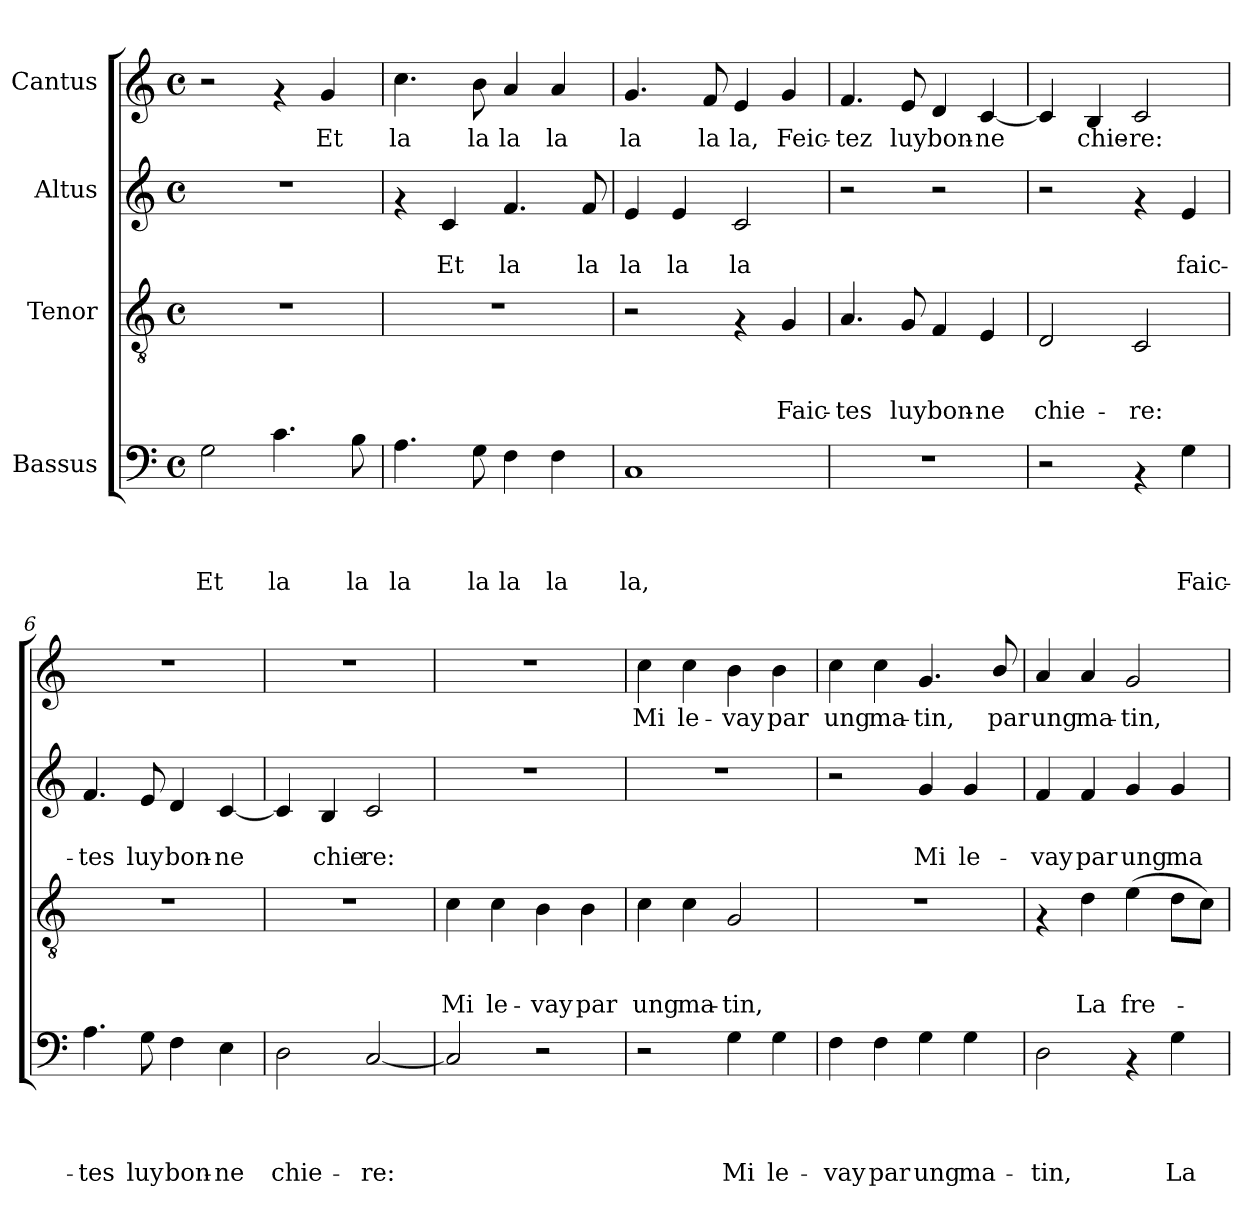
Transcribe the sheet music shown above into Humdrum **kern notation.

**kern	**text	**text	**text	**text	**kern	**text	**text	**text	**kern	**text	**text	**kern	**text
*part4	*part4	*part4	*part4	*part4	*part3	*part3	*part3	*part3	*part2	*part2	*part2	*part1	*part1
*staff4	*staff4	*staff4	*staff4	*staff4	*staff3	*staff3	*staff3	*staff3	*staff2	*staff2	*staff2	*staff1	*staff1
*I"Bassus	*	*	*	*	*I"Tenor	*	*	*	*I"Altus	*	*	*I"Cantus	*
*clefF4	*	*	*	*	*clefGv2	*	*	*	*clefG2	*	*	*clefG2	*
*k[]	*	*	*	*	*k[]	*	*	*	*k[]	*	*	*k[]	*
*C:	*	*	*	*	*C:	*	*	*	*C:	*	*	*C:	*
*M4/4	*	*	*	*	*M4/4	*	*	*	*M4/4	*	*	*M4/4	*
*met(c)	*	*	*	*	*met(c)	*	*	*	*met(c)	*	*	*met(c)	*
=1	=1	=1	=1	=1	=1	=1	=1	=1	=1	=1	=1	=1	=1
!	!	!	!	!LO:LY:b	!	!	!	!	!	!	!	!	!
2G\	.	.	.	Et	1r	.	.	.	1r	.	.	2r	.
!	!	!	!	!LO:LY:b	!	!	!	!	!	!	!	!	!
4.c\	.	.	.	la	.	.	.	.	.	.	.	4rf	.
!	!	!	!	!	!	!	!	!	!	!	!	!	!LO:LY:b
.	.	.	.	.	.	.	.	.	.	.	.	4g/	Et
!	!	!	!	!LO:LY:b	!	!	!	!	!	!	!	!	!
8B\	.	.	.	la	.	.	.	.	.	.	.	.	.
=2	=2	=2	=2	=2	=2	=2	=2	=2	=2	=2	=2	=2	=2
!	!	!	!	!LO:LY:b	!	!	!	!	!	!	!	!	!LO:LY:b
4.A\	.	.	.	la	1r	.	.	.	4rf	.	.	4.cc\	la
!	!	!	!	!	!	!	!	!	!	!	!LO:LY:b	!	!
.	.	.	.	.	.	.	.	.	4c/	.	Et	.	.
!	!	!	!	!LO:LY:b	!	!	!	!	!	!	!	!	!LO:LY:b
8G\	.	.	.	la	.	.	.	.	.	.	.	8b\	la
!	!	!	!	!LO:LY:b	!	!	!	!	!	!	!LO:LY:b	!	!LO:LY:b
4F\	.	.	.	la	.	.	.	.	4.f/	.	la	4a/	la
!	!	!	!	!LO:LY:b	!	!	!	!	!	!	!	!	!LO:LY:b
4F\	.	.	.	la	.	.	.	.	.	.	.	4a/	la
!	!	!	!	!	!	!	!	!	!	!	!LO:LY:b	!	!
.	.	.	.	.	.	.	.	.	8f/	.	la	.	.
=3	=3	=3	=3	=3	=3	=3	=3	=3	=3	=3	=3	=3	=3
!	!	!	!	!LO:LY:b	!	!	!	!	!	!	!LO:LY:b	!	!LO:LY:b
1C	.	.	.	la,	2r	.	.	.	4e/	.	la	4.g/	la
!	!	!	!	!	!	!	!	!	!	!	!LO:LY:b	!	!
.	.	.	.	.	.	.	.	.	4e/	.	la	.	.
!	!	!	!	!	!	!	!	!	!	!	!	!	!LO:LY:b
.	.	.	.	.	.	.	.	.	.	.	.	8f/	la
!	!	!	!	!	!	!	!	!	!	!	!LO:LY:b	!	!LO:LY:b
.	.	.	.	.	4rF	.	.	.	2c/	.	la	4e/	la,
!	!	!	!	!	!	!	!	!LO:LY:b	!	!	!	!	!LO:LY:b
.	.	.	.	.	4G/	.	.	Faic-	.	.	.	4g/	Feic-
=4	=4	=4	=4	=4	=4	=4	=4	=4	=4	=4	=4	=4	=4
!	!	!	!	!	!	!	!	!LO:LY:b	!	!	!	!	!LO:LY:b
1r	.	.	.	.	4.A/	.	.	-tes	2r	.	.	4.f/	-tez
!	!	!	!	!	!	!	!	!LO:LY:b	!	!	!	!	!LO:LY:b
.	.	.	.	.	8G/	.	.	luy	.	.	.	8e/	luy
!	!	!	!	!	!	!	!	!LO:LY:b	!	!	!	!	!LO:LY:b
.	.	.	.	.	4F/	.	.	bon-	2r	.	.	4d/	bon-
!	!	!	!	!	!	!	!	!LO:LY:b	!	!	!	!	!LO:LY:b
.	.	.	.	.	4E/	.	.	-ne	.	.	.	[<4c/	-ne
=5	=5	=5	=5	=5	=5	=5	=5	=5	=5	=5	=5	=5	=5
!	!	!	!	!	!	!	!	!LO:LY:b	!	!	!	!	!
2r	.	.	.	.	2D/	.	.	chie-	2r	.	.	4c/]	.
!	!	!	!	!	!	!	!	!	!	!	!	!	!LO:LY:b
.	.	.	.	.	.	.	.	.	.	.	.	4B/	chie-
!	!	!	!	!	!	!	!	!LO:LY:b	!	!	!	!	!LO:LY:b
4rAA	.	.	.	.	2C/	.	.	-re:	4rf	.	.	2c/	-re:
!	!	!	!	!LO:LY:b	!	!	!	!	!	!	!LO:LY:b	!	!
4G\	.	.	.	Faic-	.	.	.	.	4e/	.	faic-	.	.
!!LO:LB:g=z
=6	=6	=6	=6	=6	=6	=6	=6	=6	=6	=6	=6	=6	=6
!	!	!	!	!LO:LY:b	!	!	!	!	!	!	!LO:LY:b	!	!
4.A\	.	.	.	-tes	1r	.	.	.	4.f/	.	-tes	1r	.
!	!	!	!	!LO:LY:b	!	!	!	!	!	!	!LO:LY:b	!	!
8G\	.	.	.	luy	.	.	.	.	8e/	.	luy	.	.
!	!	!	!	!LO:LY:b	!	!	!	!	!	!	!LO:LY:b	!	!
4F\	.	.	.	bon-	.	.	.	.	4d/	.	bon-	.	.
!	!	!	!	!LO:LY:b	!	!	!	!	!	!	!LO:LY:b	!	!
4E\	.	.	.	-ne	.	.	.	.	[<4c/	.	-ne	.	.
=7	=7	=7	=7	=7	=7	=7	=7	=7	=7	=7	=7	=7	=7
!	!	!	!	!LO:LY:b	!	!	!	!	!	!	!	!	!
2D\	.	.	.	chie-	1r	.	.	.	4c/]	.	.	1r	.
!	!	!	!	!	!	!	!	!	!	!	!LO:LY:b	!	!
.	.	.	.	.	.	.	.	.	4B/	.	chie	.	.
!	!	!	!	!LO:LY:b	!	!	!	!	!	!	!LO:LY:b	!	!
[<2C/	.	.	.	-re:	.	.	.	.	2c/	.	re:	.	.
=8	=8	=8	=8	=8	=8	=8	=8	=8	=8	=8	=8	=8	=8
!	!	!	!	!	!	!	!	!LO:LY:b	!	!	!	!	!
2C/]	.	.	.	.	4c\	.	.	Mi	1r	.	.	1r	.
!	!	!	!	!	!	!	!	!LO:LY:b	!	!	!	!	!
.	.	.	.	.	4c\	.	.	le-	.	.	.	.	.
!	!	!	!	!	!	!	!	!LO:LY:b	!	!	!	!	!
2r	.	.	.	.	4B\	.	.	-vay	.	.	.	.	.
!	!	!	!	!	!	!	!	!LO:LY:b	!	!	!	!	!
.	.	.	.	.	4B\	.	.	par	.	.	.	.	.
=9	=9	=9	=9	=9	=9	=9	=9	=9	=9	=9	=9	=9	=9
!	!	!	!	!	!	!	!	!LO:LY:b	!	!	!	!	!LO:LY:b
2r	.	.	.	.	4c\	.	.	ung	1r	.	.	4cc\	Mi
!	!	!	!	!	!	!	!	!LO:LY:b	!	!	!	!	!LO:LY:b
.	.	.	.	.	4c\	.	.	ma-	.	.	.	4cc\	le-
!	!	!	!	!LO:LY:b	!	!	!	!LO:LY:b	!	!	!	!	!LO:LY:b
4G\	.	.	.	Mi	2G/	.	.	-tin,	.	.	.	4b\	-vay
!	!	!	!	!LO:LY:b	!	!	!	!	!	!	!	!	!LO:LY:b
4G\	.	.	.	le-	.	.	.	.	.	.	.	4b\	par
=10	=10	=10	=10	=10	=10	=10	=10	=10	=10	=10	=10	=10	=10
!	!	!	!	!LO:LY:b	!	!	!	!	!	!	!	!	!LO:LY:b
4F\	.	.	.	-vay	1r	.	.	.	2r	.	.	4cc\	ung
!	!	!	!	!LO:LY:b	!	!	!	!	!	!	!	!	!LO:LY:b
4F\	.	.	.	par	.	.	.	.	.	.	.	4cc\	ma-
!	!	!	!	!LO:LY:b	!	!	!	!	!	!	!LO:LY:b	!	!LO:LY:b
4G\	.	.	.	ung	.	.	.	.	4g/	.	Mi	4.g/	-tin,
!	!	!	!	!LO:LY:b	!	!	!	!	!	!	!LO:LY:b	!	!
4G\	.	.	.	ma-	.	.	.	.	4g/	.	le-	.	.
!	!	!	!	!	!	!	!	!	!	!	!	!	!LO:LY:b
.	.	.	.	.	.	.	.	.	.	.	.	8b/	par
!!LO:PB:g=z
=11	=11	=11	=11	=11	=11	=11	=11	=11	=11	=11	=11	=11	=11
!	!	!	!	!LO:LY:b	!	!	!	!	!	!	!LO:LY:b	!	!LO:LY:b
2D\	.	.	.	-tin,	4rF	.	.	.	4f/	.	-vay	4a/	ung
!	!	!	!	!	!	!	!	!LO:LY:b	!	!	!LO:LY:b	!	!LO:LY:b
.	.	.	.	.	4d\	.	.	La	4f/	.	par	4a/	ma-
!	!	!	!	!	!	!	!	!LO:LY:b	!	!	!LO:LY:b	!	!LO:LY:b
4rAA	.	.	.	.	(>4e\	.	.	fre-	4g/	.	ung	2g/	-tin,
!	!	!	!	!LO:LY:b	!	!	!	!	!	!	!LO:LY:b	!	!
4G\	.	.	.	La	8d\L	.	.	.	4g/	.	ma-	.	.
.	.	.	.	.	8c\J)	.	.	.	.	.	.	.	.
=	=	=	=	=	=	=	=	=	=	=	=	=	=
*-	*-	*-	*-	*-	*-	*-	*-	*-	*-	*-	*-	*-	*-
